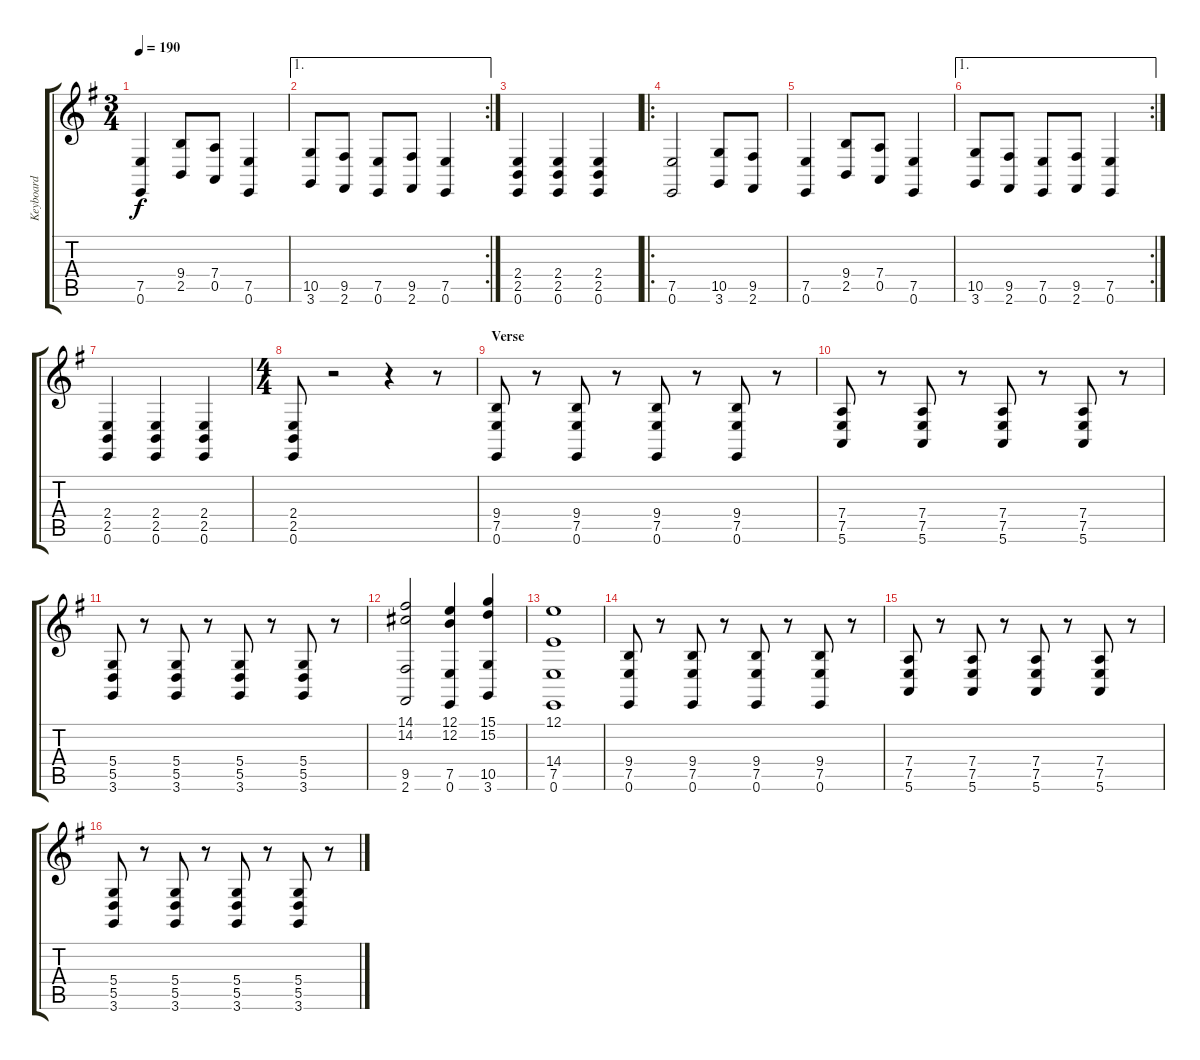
\track ("Keyboard" "Keyboard") {instrument lead1square}
\staff {score tabs}
\tuning (E4 B3 G3 D3 A2 E2) {hide}
\ts (3 4)
\tempo 190
\clef g2
\ks eminor
(7.5 0.6).4{dy f} (9.4 2.5).8 (7.4 0.5).8 (7.5 0.6).4 |
\ae 1
\rc 2
(10.5 3.6).8 (9.5 2.6).8 (7.5 0.6).8 (9.5 2.6).8 (7.5 0.6).4 |
(2.4 2.5 0.6).4 (2.4 2.5 0.6).4 (2.4 2.5 0.6).4 |
\ro
(7.5 0.6).2 (10.5 3.6).8 (9.5 2.6).8 |
(7.5 0.6).4 (9.4 2.5).8 (7.4 0.5).8 (7.5 0.6).4 |
\ae 1
\rc 2
(10.5 3.6).8 (9.5 2.6).8 (7.5 0.6).8 (9.5 2.6).8 (7.5 0.6).4 |
(2.4 2.5 0.6).4 (2.4 2.5 0.6).4 (2.4 2.5 0.6).4 |
\ts (4 4)
(2.4 2.5 0.6).8 r.2 r.4 r.8 |
\section ("" "Verse")
(9.4 7.5 0.6).8{volume 12} r.8 (9.4 7.5 0.6).8 r.8 (9.4 7.5 0.6).8 r.8 (9.4 7.5 0.6).8 r.8 |
(7.4 7.5 5.6).8 r.8 (7.4 7.5 5.6).8 r.8 (7.4 7.5 5.6).8 r.8 (7.4 7.5 5.6).8 r.8 |
(5.4 5.5 3.6).8 r.8 (5.4 5.5 3.6).8 r.8 (5.4 5.5 3.6).8 r.8 (5.4 5.5 3.6).8 r.8 |
(14.1 14.2 9.5 2.6).2 (12.1 12.2 7.5 0.6).4 (15.1 15.2 10.5 3.6).4 |
(12.1 14.4 7.5 0.6).1 |
(9.4 7.5 0.6).8 r.8 (9.4 7.5 0.6).8 r.8 (9.4 7.5 0.6).8 r.8 (9.4 7.5 0.6).8 r.8 |
(7.4 7.5 5.6).8 r.8 (7.4 7.5 5.6).8 r.8 (7.4 7.5 5.6).8 r.8 (7.4 7.5 5.6).8 r.8 |
(5.4 5.5 3.6).8 r.8 (5.4 5.5 3.6).8 r.8 (5.4 5.5 3.6).8 r.8 (5.4 5.5 3.6).8 r.8
